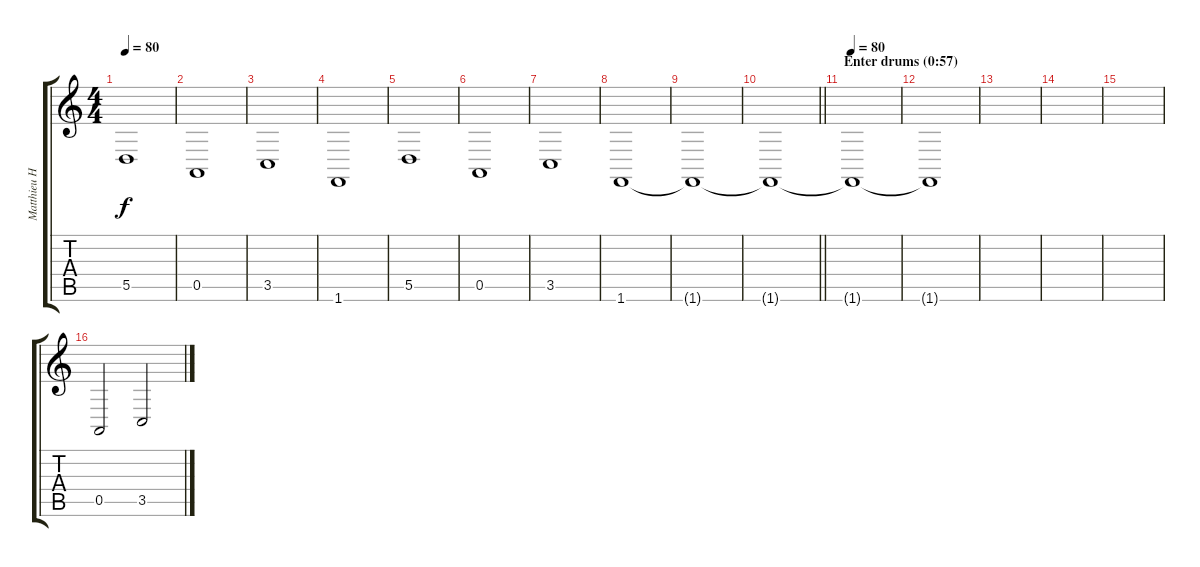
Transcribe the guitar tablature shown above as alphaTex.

\track ("Matthieu Hartley (keyboards)" "Matthieu H") {instrument tremolostrings}
\staff {score tabs}
\tuning (E4 B3 G3 D3 A2 E2) {hide}
\ts (4 4)
\tempo 80
\clef g2
\ks c
5.5.1{dy f} |
0.5.1 |
3.5.1 |
1.6.1 |
5.5.1 |
0.5.1 |
3.5.1 |
1.6.1 |
1.6{t}.1 |
\barLineRight lightlight
1.6{t}.1 |
\section ("" "Enter drums (0:57)")
\tempo 80
1.6{t}.1{volume 6} |
1.6{t}.1 |
|
|
|
0.5.2{volume 14} 3.5.2
